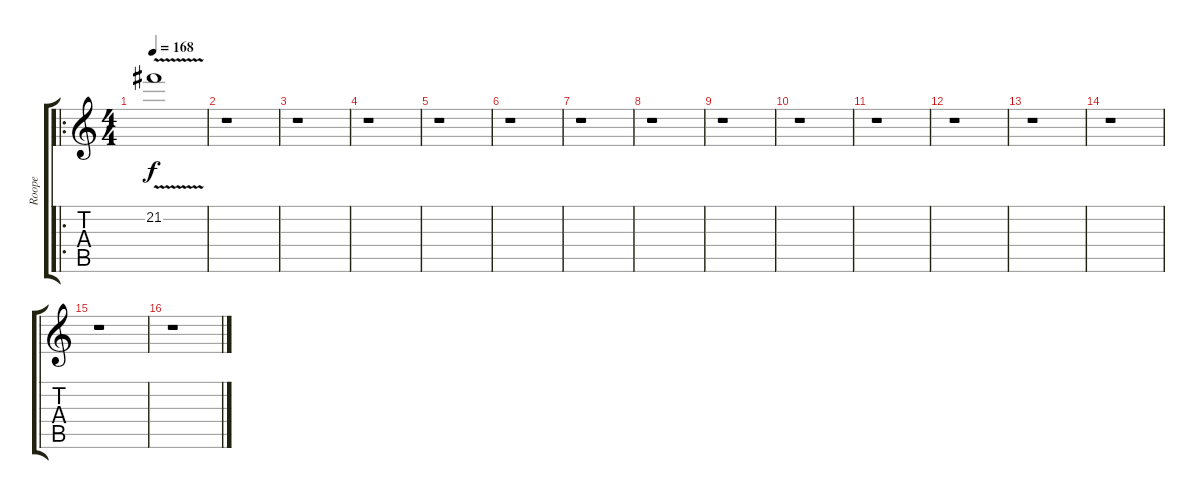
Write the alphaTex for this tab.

\track ("Roope" "Roope") {instrument distortionguitar}
\staff {score tabs}
\tuning (D4 A3 F3 C3 G2 D2) {hide}
\ro
\ts (4 4)
\tempo 168
\clef g2
\ks c
21.2{v t}.1{dy f} |
r.1 |
r.1 |
r.1 |
r.1 |
r.1 |
r.1 |
r.1 |
r.1 |
r.1 |
r.1 |
r.1 |
r.1 |
r.1 |
r.1 |
r.1
